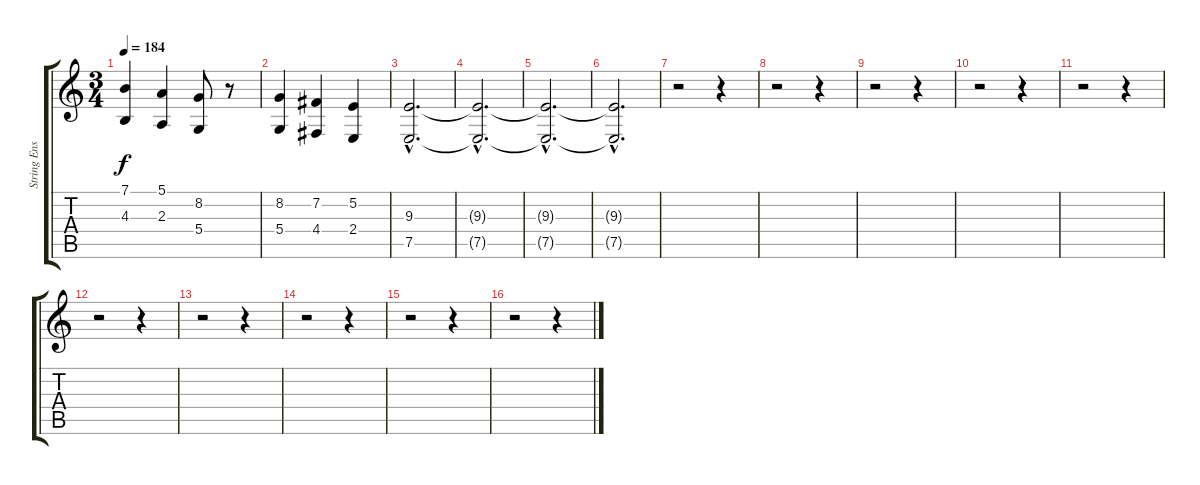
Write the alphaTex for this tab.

\track ("String Ensemble" "String Ens") {instrument stringensemble1}
\staff {score tabs}
\tuning (E4 B3 G3 D3 A2 E2) {hide}
\ts (3 4)
\tempo 184
\clef g2
\ks c
(7.1 4.3).4{dy f} (5.1 2.3).4 (8.2 5.4).8 r.8 |
(8.2 5.4).4 (7.2 4.4).4 (5.2 2.4).4 |
(9.3{hac} 7.5{hac}).2{d} |
(9.3{hac t} 7.5{hac t}).2{d} |
(9.3{hac t} 7.5{hac t}).2{d volume 0} |
(9.3{hac t} 7.5{hac t}).2{d} |
r.2 r.4 |
r.2 r.4 |
r.2 r.4 |
r.2 r.4 |
r.2 r.4 |
r.2 r.4 |
r.2 r.4 |
r.2 r.4 |
r.2 r.4 |
r.2 r.4
